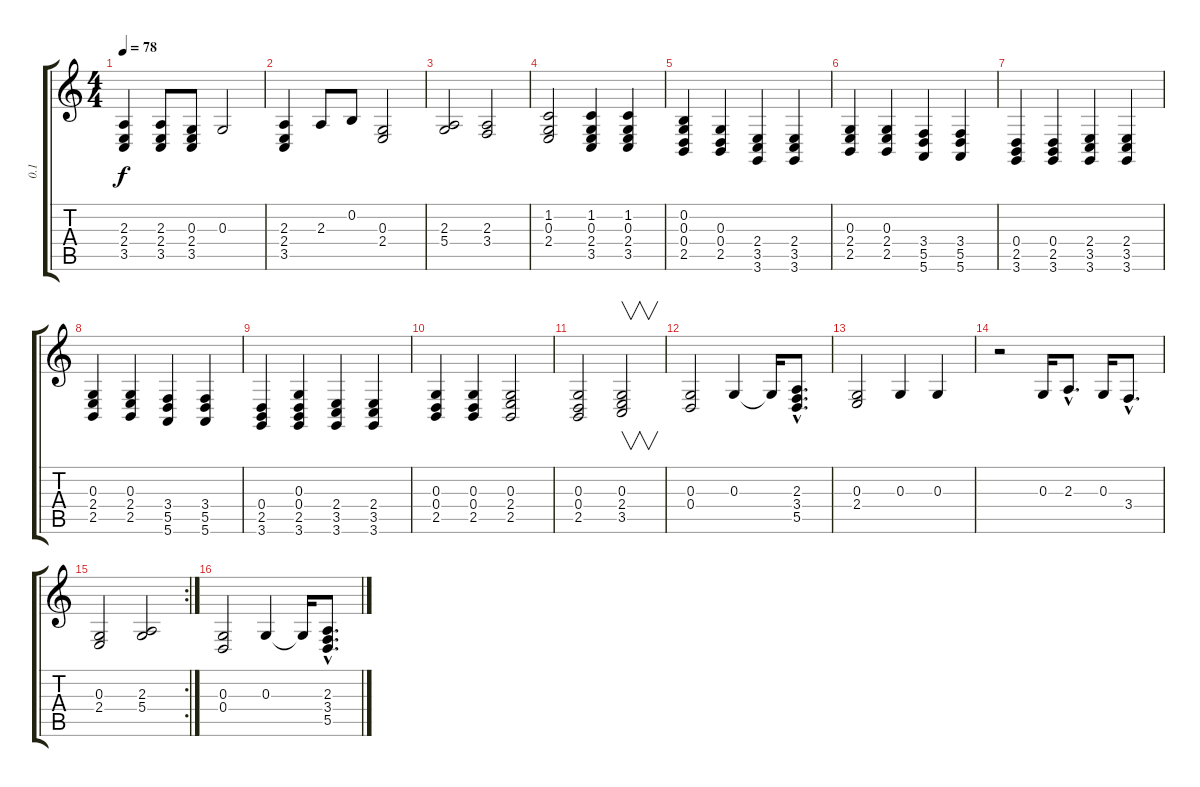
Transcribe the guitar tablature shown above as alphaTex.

\track ("0.1" "0.1") {instrument acousticgrandpiano}
\staff {score tabs}
\tuning (E4 B3 G3 D3 A2 E2) {hide}
\ts (4 4)
\tempo 78
\clef g2
\ks c
(2.3 2.4 3.5).4{dy f} (2.3 2.4 3.5).8 (0.3 2.4 3.5).8 0.3.2 |
(2.3 2.4 3.5).4 2.3.8 0.2.8 (0.3 2.4).2 |
(2.3 5.4).2 (2.3 3.4).2 |
(1.2 0.3 2.4).2 (1.2 0.3 2.4 3.5).4 (1.2 0.3 2.4 3.5).4 |
(0.2 0.3 0.4 2.5).4 (0.3 0.4 2.5).4 (2.4 3.5 3.6).4 (2.4 3.5 3.6).4 |
(0.3 2.4 2.5).4 (0.3 2.4 2.5).4 (3.4 5.5 5.6).4 (3.4 5.5 5.6).4 |
(0.4 2.5 3.6).4 (0.4 2.5 3.6).4 (2.4 3.5 3.6).4 (2.4 3.5 3.6).4 |
(0.3 2.4 2.5).4 (0.3 2.4 2.5).4 (3.4 5.5 5.6).4 (3.4 5.5 5.6).4 |
(0.4 2.5 3.6).4 (0.3 0.4 2.5 3.6).4 (2.4 3.5 3.6).4 (2.4 3.5 3.6).4 |
(0.3 0.4 2.5).4 (0.3 0.4 2.5).4 (0.3 2.4 2.5).2 |
(0.3 0.4 2.5).2 (0.3 2.4 3.5).2{v} |
(0.3 0.4).2 0.3.4 0.3{t}.16 (2.3{hac} 3.4{hac} 5.5{hac}).8{d} |
(0.3 2.4).2 0.3.4 0.3.4 |
r.2 0.3.16 2.3{hac}.8{d} 0.3.16 3.4{hac}.8{d} |
\rc 2
(0.3 2.4).2 (2.3 5.4).2 |
(0.3 0.4).2 0.3.4 0.3{t}.16 (2.3{hac} 3.4{hac} 5.5{hac}).8{d}
